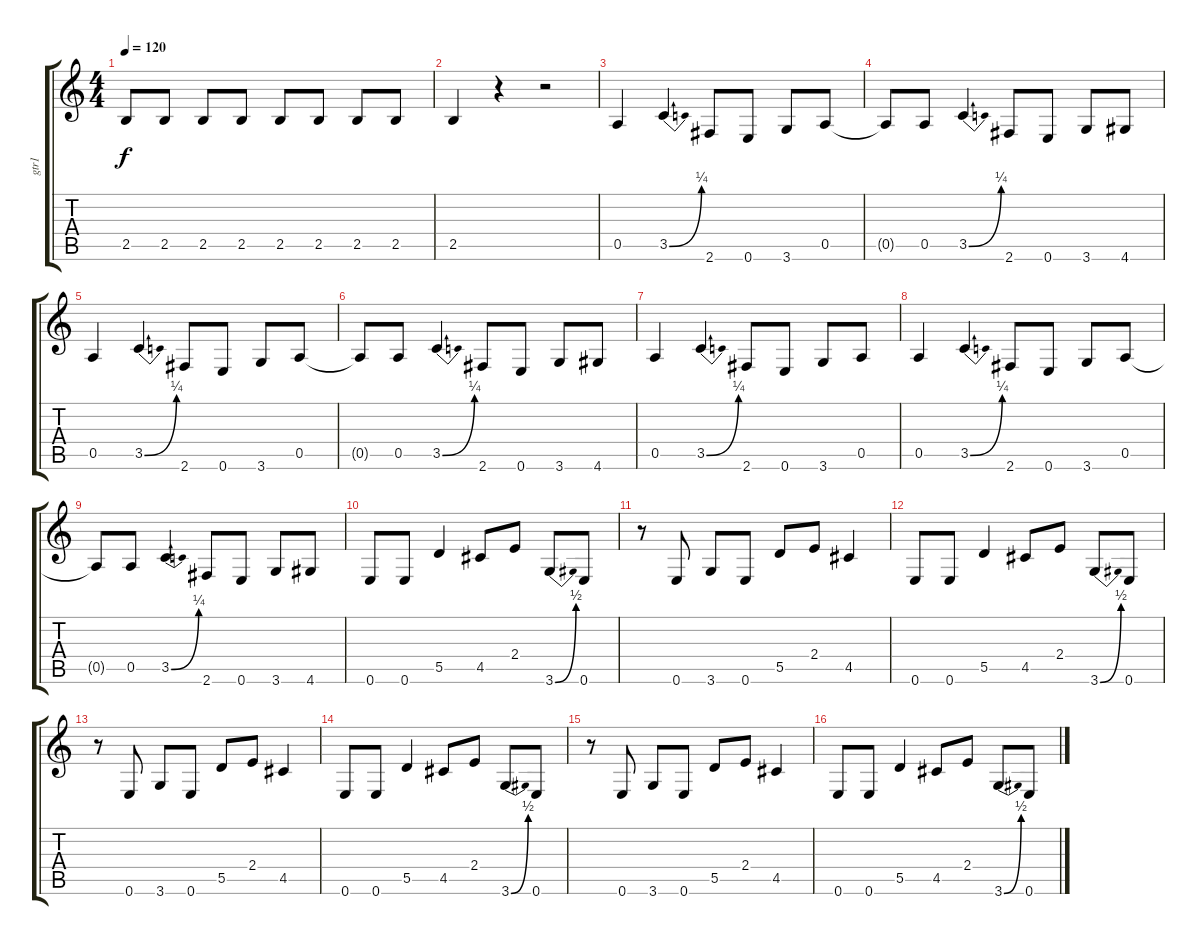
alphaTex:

\track ("gtr1" "gtr1") {instrument distortionguitar}
\staff {score tabs}
\tuning (E4 B3 G3 D3 A2 E2) {hide}
\ts (4 4)
\tempo 120
\clef g2
\ks c
2.5.8{dy f} 2.5.8 2.5.8 2.5.8 2.5.8 2.5.8 2.5.8 2.5.8 |
2.5.4 r.4 r.2 |
0.5.4 3.5{be (bend 0 0 60 1)}.4 2.6.8 0.6.8 3.6.8 0.5.8 |
0.5{t}.8 0.5.8 3.5{be (bend 0 0 60 1)}.4 2.6.8 0.6.8 3.6.8 4.6.8 |
0.5.4 3.5{be (bend 0 0 60 1)}.4 2.6.8 0.6.8 3.6.8 0.5.8 |
0.5{t}.8 0.5.8 3.5{be (bend 0 0 60 1)}.4 2.6.8 0.6.8 3.6.8 4.6.8 |
0.5.4 3.5{be (bend 0 0 60 1)}.4 2.6.8 0.6.8 3.6.8 0.5.8 |
0.5.4 3.5{be (bend 0 0 60 1)}.4 2.6.8 0.6.8 3.6.8 0.5.8 |
0.5{t}.8 0.5.8 3.5{be (bend 0 0 60 1)}.4 2.6.8 0.6.8 3.6.8 4.6.8 |
0.6.8 0.6.8 5.5.4 4.5.8 2.4.8 3.6{be (bend 0 0 60 2)}.8 0.6.8 |
r.8 0.6.8 3.6.8 0.6.8 5.5.8 2.4.8 4.5.4 |
0.6.8 0.6.8 5.5.4 4.5.8 2.4.8 3.6{be (bend 0 0 60 2)}.8 0.6.8 |
r.8 0.6.8 3.6.8 0.6.8 5.5.8 2.4.8 4.5.4 |
0.6.8 0.6.8 5.5.4 4.5.8 2.4.8 3.6{be (bend 0 0 60 2)}.8 0.6.8 |
r.8 0.6.8 3.6.8 0.6.8 5.5.8 2.4.8 4.5.4 |
0.6.8 0.6.8 5.5.4 4.5.8 2.4.8 3.6{be (bend 0 0 60 2)}.8 0.6.8
